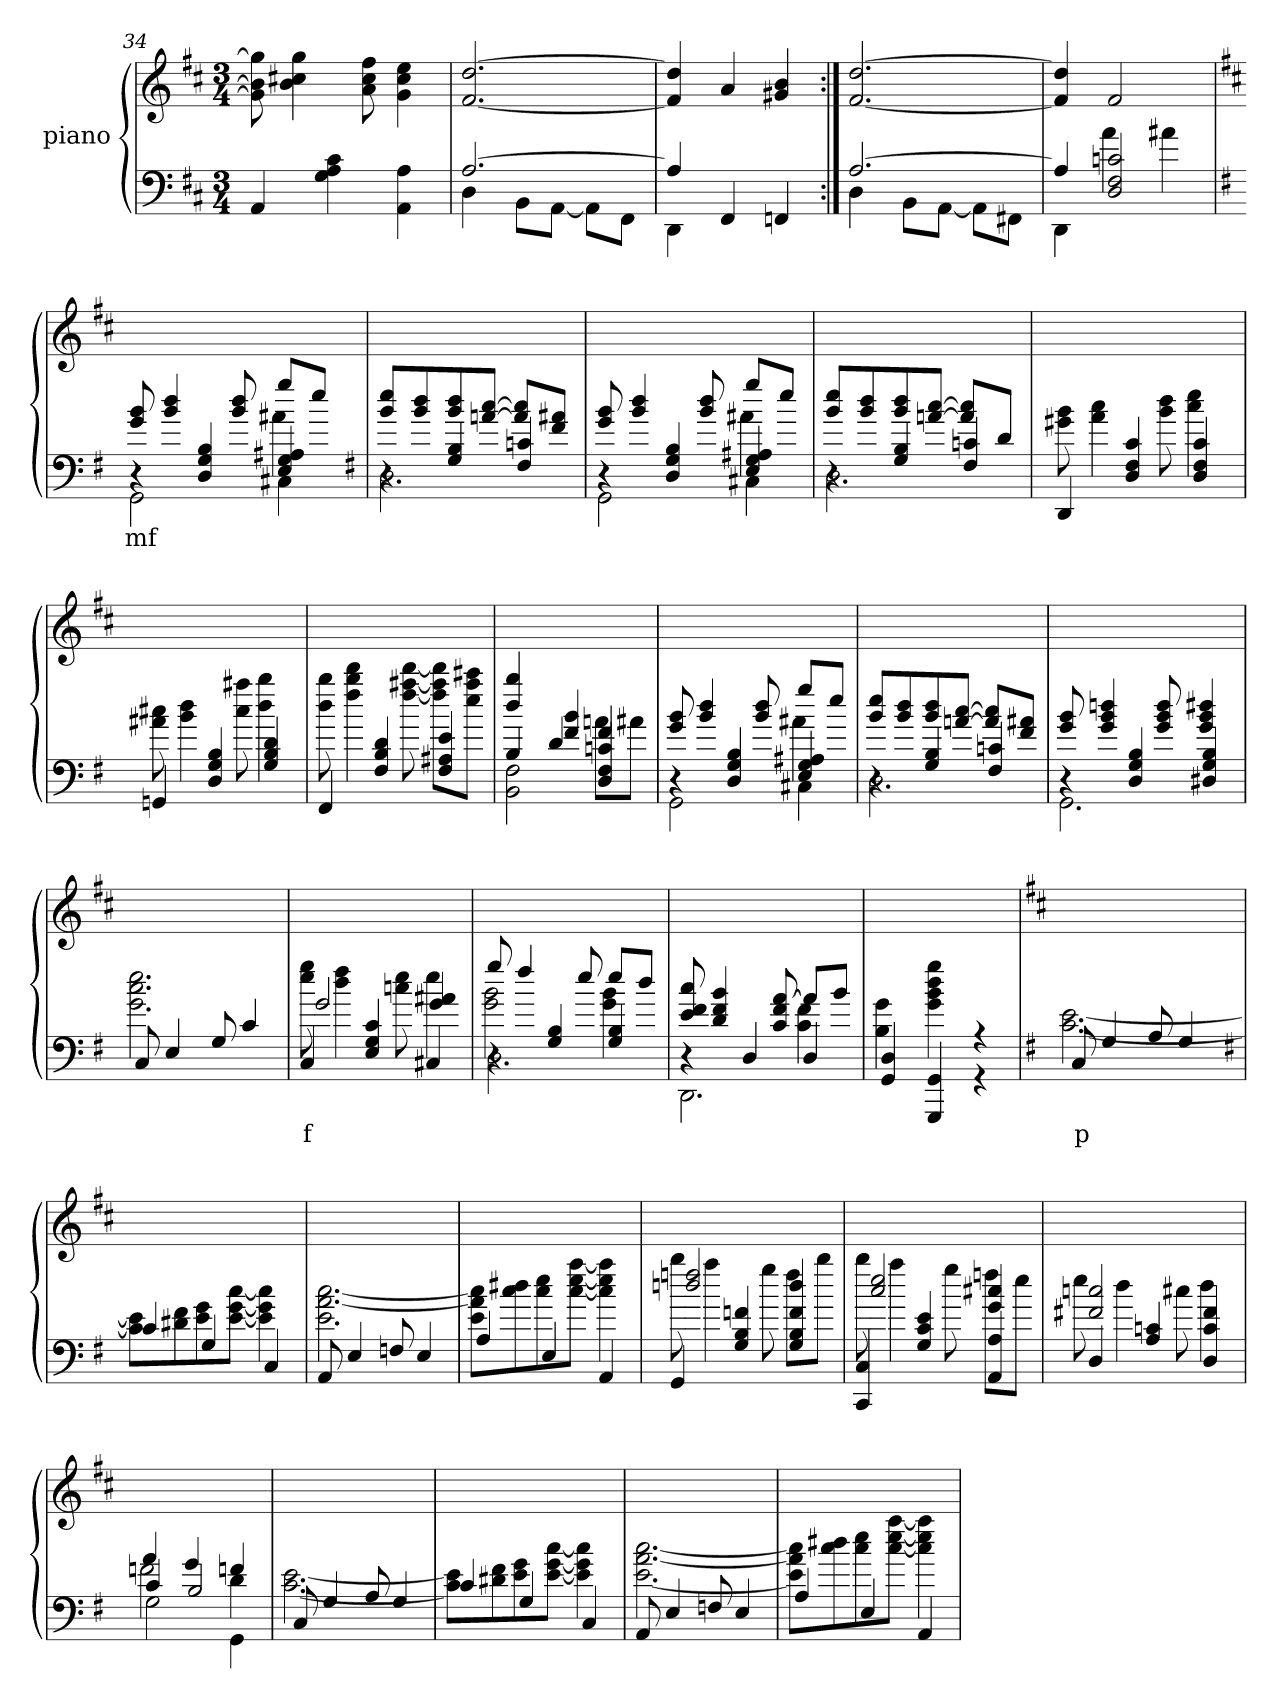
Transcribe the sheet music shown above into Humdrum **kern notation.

**kern	**text	**kern
*part2	*part2	*part1
*staff2	*staff2	*staff1
*I"piano	*	*I"piano
*clefF4	*	*clefG2
*k[f#c#]	*	*k[f#c#]
*M3/4	*	*M3/4
=34	=34	=34
4AA	.	8gg] 8b] 8g]
.	.	4gg 4cc#X 4b
4c# 4A 4G	.	.
.	.	8ff# 8cc# 8a
4A 4AA	.	4ee 4cc# 4g
=35	=35	=35
*^	*	*
[2.A	4D	.	[2.dd [2.f#
.	8BBL	.	.
.	[8AAJ	.	.
.	8AAL]	.	.
.	8FF#J	.	.
=36	=36	=36	=36
4A]	4DD	.	4dd] 4f#]
4FF#	2ryy	.	4a
4FFn	.	.	4b 4g#X
=37:|!	=37:|!	=37:|!	=37:|!
[2.A	4D	.	[2.dd [2.f#
.	8BBL	.	.
.	[8AAJ	.	.
.	8AAL]	.	.
.	8FF#XJ	.	.
=38	=38	=38	=38
4A]	4DD	.	4dd] 4f#]
2cn 2F# 2D	4a	.	2f#
.	4a#X	.	.
*v	*v	*	*
=	=	=
*k[f#]	*	*
*^	*	*
*	*^	*	*
*	*	*^	*	*
4r	2GG	8b 8g	2ryy	mf	2.ryy
.	.	4dd 4b	.	.	.
4B 4G 4D	.	.	.	.	.
.	.	8dd 8b	.	.	.
4A#X 4G 4E	4C#X	8ggL	4a#X	.	.
.	.	8eeJ	.	.	.
*v	*v	*v	*v	*	*
*k[f#]	*	*
=	=	=
*^	*	*
*	*^	*	*
4r	2.D	8b 8eeL	.	2.ryy
.	.	8b 8dd	.	.
4B 4G	.	8b 8dd	.	.
.	.	[8an [8ccJ	.	.
4cn 4F#	.	8a] 8cc]L	.	.
.	.	8f# 8a#XJ	.	.
=	=	=	=	=
*	*	*^	*	*
4r	2GG	8g 8b	2ryy	.	2.ryy
.	.	4b 4dd	.	.	.
4B 4G 4D	.	.	.	.	.
.	.	8b 8dd	.	.	.
4A#X 4G 4E	4C#X	8ggL	4a#	.	.
.	.	8eeJ	.	.	.
*	*	*v	*v	*	*
=	=	=	=	=
4r	2.D	8b 8eeL	.	2.ryy
.	.	8b 8dd	.	.
4B 4G	.	8b 8dd	.	.
.	.	[8an [8ccJ	.	.
4cn 4F#	.	8a] 8cc]L	.	.
.	.	8dJ	.	.
*	*v	*v	*	*
=	=	=	=
4DD	8g#X 8b	.	2.ryy
.	4a 4cc	.	.
4c 4F# 4D	.	.	.
.	8b 8dd	.	.
4c 4F# 4D	4cc 4ee	.	.
=	=	=	=
4GGn	8a#X 8cc#X	.	2.ryy
.	4b 4dd	.	.
4B 4G 4D	.	.	.
.	8cc# 8aa#	.	.
4d 4B 4G	4dd 4bb	.	.
=	=	=	=
4FF#	8dd 8bb	.	2.ryy
.	4ff# 4bb 4ddd	.	.
4d 4B 4F#	.	.	.
.	[8ff# [8aa# [8ddd	.	.
4e 4A#X 4F#	8ff#] 8aa#] 8ddd]L	.	.
.	8ee 8aa# 8ccc#XJ	.	.
=	=	=	=
*	*^	*	*
4B	2F# 2BB	4dd 4bb	.	2.ryy
4d	.	4f# 4b	.	.
4cn 4F# 4D	8anL	4f#	.	.
.	8a#XJ	.	.	.
=	=	=	=	=
*	*	*^	*	*
4r	2GG	8g 8b	2ryy	.	2.ryy
.	.	4b 4dd	.	.	.
4B 4G 4D	.	.	.	.	.
.	.	8b 8dd	.	.	.
4A#X 4G 4E	4C#X	8ggL	4a#	.	.
.	.	8eeJ	.	.	.
*	*	*v	*v	*	*
=	=	=	=	=
4r	2.D	8b 8eeL	.	2.ryy
.	.	8b 8dd	.	.
4B 4G	.	8b 8dd	.	.
.	.	[8an [8ccJ	.	.
4cn 4F#	.	8a] 8cc]L	.	.
.	.	8f# 8a#XJ	.	.
=	=	=	=	=
4r	2.GG	8g 8b	.	2.ryy
.	.	4g 4b 4ddn	.	.
4B 4G 4D	.	.	.	.
.	.	8g 8b 8dd	.	.
4B 4G 4D#X	.	4g 4b 4dd#X	.	.
*	*v	*v	*	*
=	=	=	=
8C	2.g 2.cc 2.ee	.	2.ryy
4E	.	.	.
8G	.	.	.
4c	.	.	.
=	=	=	=
*	*^	*	*
4C	8ee 8gg	2g	f	2.ryy
.	4dd 4ff#	.	.	.
4c 4G 4E	.	.	.	.
.	8ccn 8ee	.	.	.
4C#X	4ee	4g 4a#X	.	.
=	=	=	=	=
*	*	*^	*	*
4r	2.D	8gg	2g 2b	.	2.ryy
.	.	4ff#	.	.	.
4B 4G	.	.	.	.	.
.	.	8ee	.	.	.
4B 4G	.	8eeL	4g 4b	.	.
.	.	8ddJ	.	.	.
=	=	=	=	=	=
4r	2.DD	8e 8f# 8cc	2ryy	.	2.ryy
.	.	4d 4f# 4b	.	.	.
4D	.	.	.	.	.
.	.	8c 8f# [8a	.	.	.
4D	.	8aL]	4c 4f#	.	.
.	.	8bJ	.	.	.
*	*v	*v	*v	*	*
=	=	=	=
4D 4GG	4B 4g	.	2.ryy
4GG 4GGG	4g 4b 4dd 4gg	.	.
4r	4r	.	.
=	=	=	=
*k[f#]	*	*	*
8C	[2.c [2.e	p	2.ryy
4G	.	.	.
8A	.	.	.
4G	.	.	.
*k[f#]	*	*	*
=	=	=	=
4c	8c] 8e]L	.	2.ryy
.	8d#X 8f#	.	.
4G	8e 8g	.	.
.	[8e [8g [8ccJ	.	.
4C	4e] 4g] 4cc]	.	.
=	=	=	=
8AA	2.e [2.a [2.cc	.	2.ryy
4E	.	.	.
8Fn	.	.	.
4E	.	.	.
=	=	=	=
4A	8e 8a] 8cc]L	.	2.ryy
.	8cc 8dd#X	.	.
4E	8cc 8ee	.	.
.	[8cc [8ee [8aaJ	.	.
4AA	4cc] 4ee] 4aa]	.	.
=	=	=	=
*	*^	*	*
4GG	8bb	2ddn 2ff	.	2.ryy
.	4aa	.	.	.
4fn 4B 4G	.	.	.	.
.	8gg	.	.	.
4f 4B 4G	8ffL	4dd	.	.
.	8bbJ	.	.	.
=	=	=	=	=
4C 4CC	8bb	2cc 2ee	.	2.ryy
.	4aa	.	.	.
4e 4c 4G	.	.	.	.
.	8gg	.	.	.
4A 4AA	8ffnL	4g 4cc#X	.	.
.	8eeJ	.	.	.
=	=	=	=	=
4D	8ee	2f#X 2ccn	.	2.ryy
.	4dd	.	.	.
4cn 4A	.	.	.	.
.	8cc#X	.	.	.
4c 4D	4dd	4f#	.	.
=	=	=	=	=
*	*	*^	*	*
4c	2G	4a	2fn	.	2.ryy
2B	.	4g	.	.	.
.	4GG	4fn	4d	.	.
*	*v	*v	*v	*	*
=	=	=	=
8C	[2.c [2.e	.	2.ryy
4G	.	.	.
8A	.	.	.
4G	.	.	.
=	=	=	=
4c	8c] 8e]L	.	2.ryy
.	8d#X 8f#	.	.
4G	8e 8g	.	.
.	[8e [8g [8ccJ	.	.
4C	4e] 4g] 4cc]	.	.
=	=	=	=
8AA	[2.e [2.a [2.cc	.	2.ryy
4E	.	.	.
8Fn	.	.	.
4E	.	.	.
=	=	=	=
4A	8e] 8a] 8cc]L	.	2.ryy
.	8cc 8dd#X	.	.
4E	8cc 8ee	.	.
.	[8cc [8ee [8aaJ	.	.
4AA	4cc] 4ee] 4aa]	.	.
*v	*v	*	*
=	=	=
*-	*-	*-
